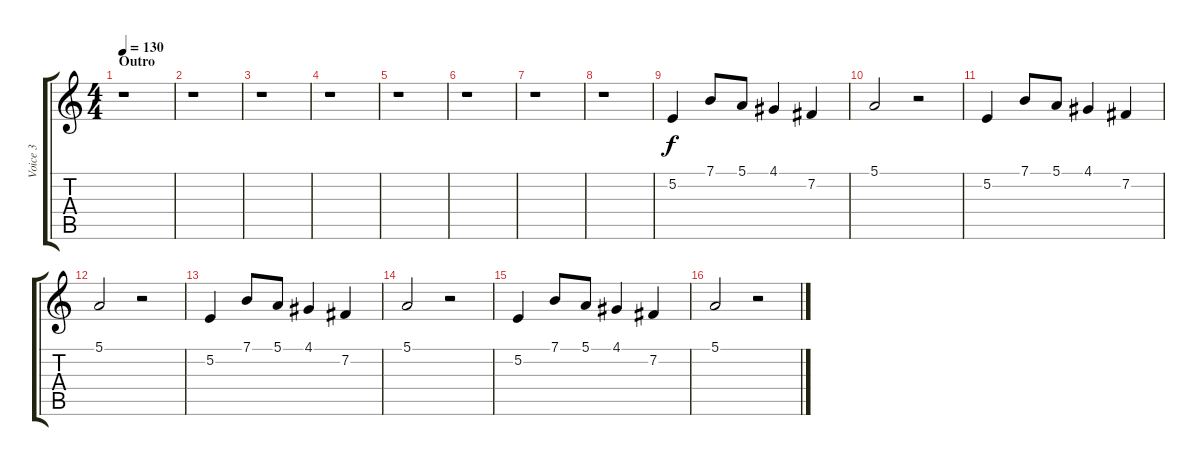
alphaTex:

\track ("Voice 3" "Voice 3") {instrument tenorsax}
\staff {score tabs}
\tuning (E4 B3 G3 D3 A2 E2) {hide}
\ts (4 4)
\section ("" "Outro")
\tempo 130
\clef g2
\ks c
r.1{dy f} |
r.1 |
r.1 |
r.1 |
r.1 |
r.1 |
r.1 |
r.1 |
5.2.4 7.1.8 5.1.8 4.1.4 7.2.4 |
5.1.2 r.2 |
5.2.4 7.1.8 5.1.8 4.1.4 7.2.4 |
5.1.2 r.2 |
5.2.4 7.1.8 5.1.8 4.1.4 7.2.4 |
5.1.2 r.2 |
5.2.4 7.1.8 5.1.8 4.1.4 7.2.4 |
5.1.2 r.2
